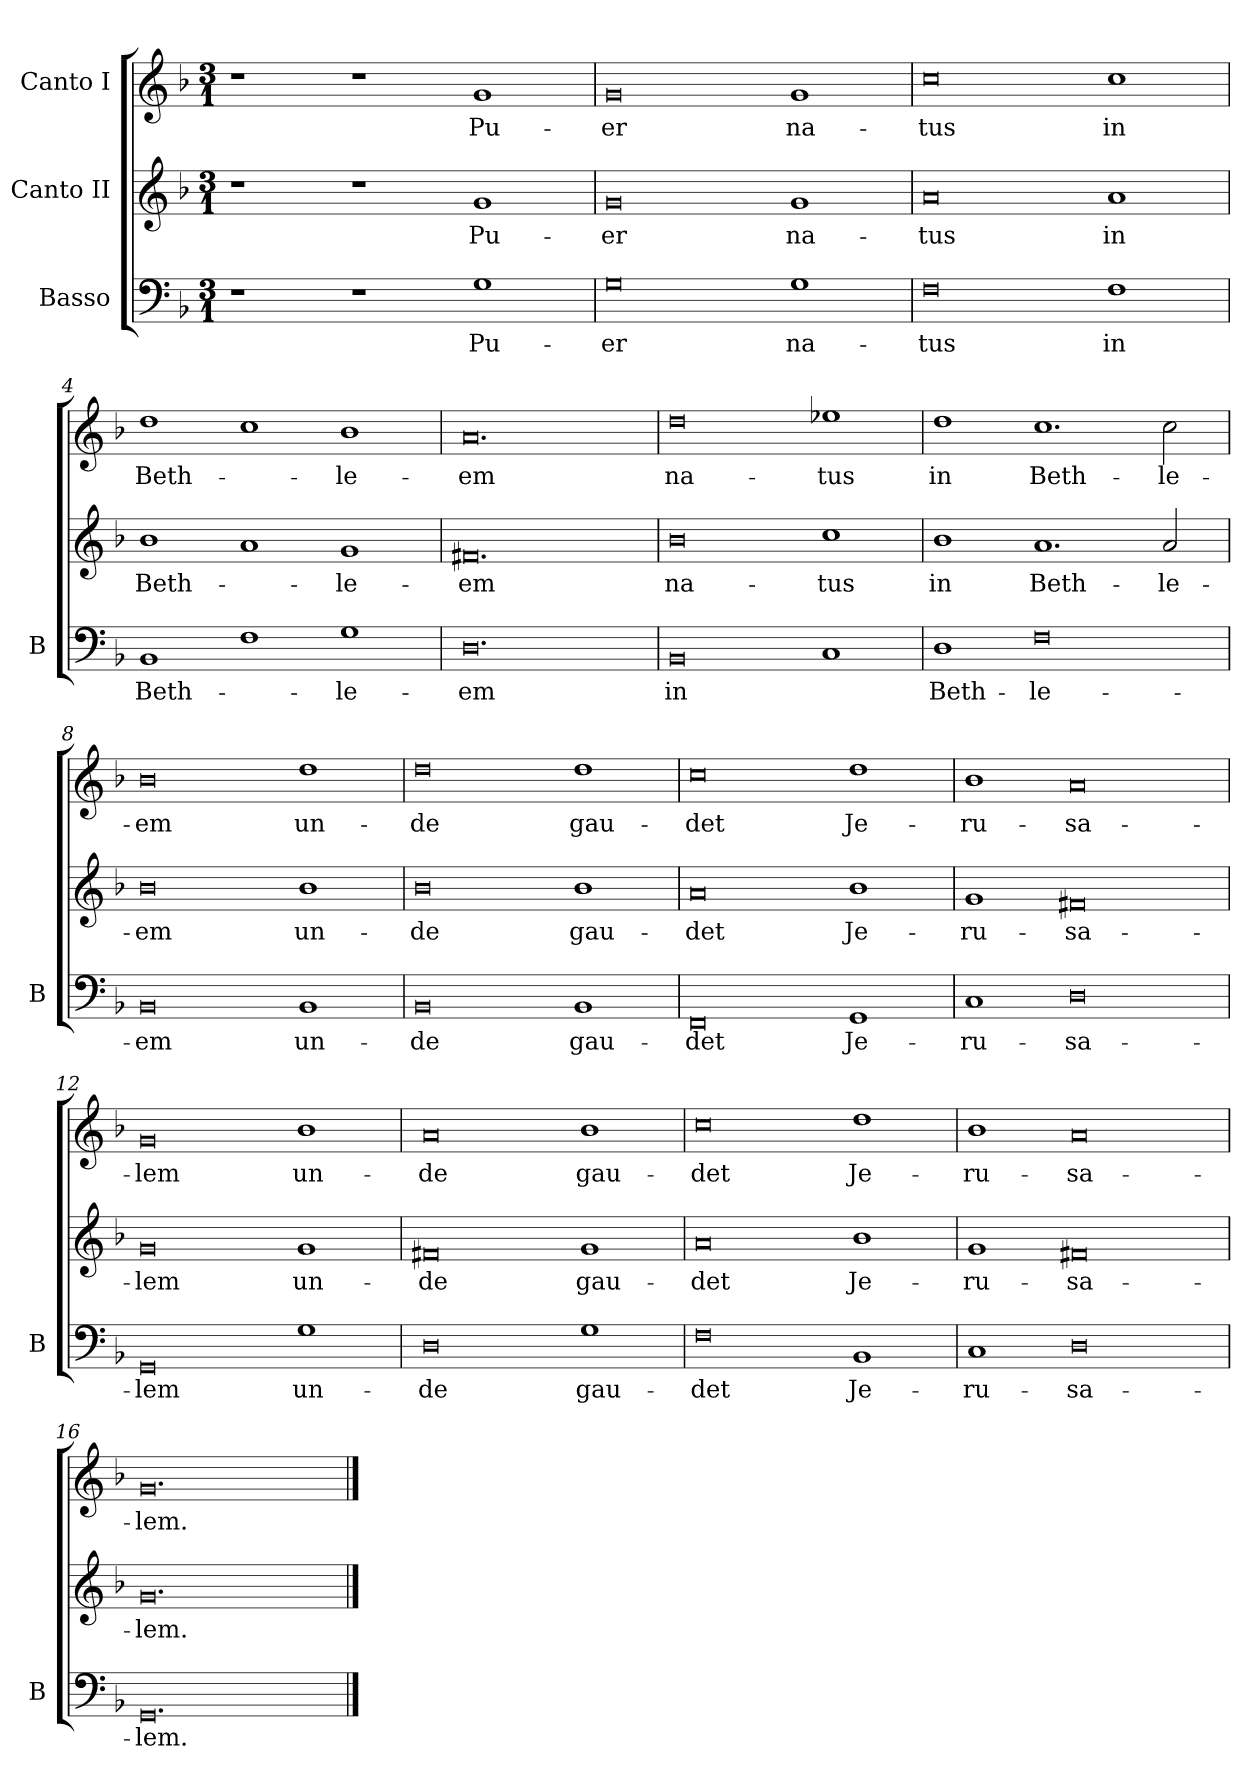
**kern	**text	**kern	**text	**kern	**text
*part3	*part3	*part2	*part2	*part1	*part1
*staff3	*staff3	*staff2	*staff2	*staff1	*staff1
*I"Basso	*	*I"Canto II	*	*I"Canto I	*
*I'B	*	*	*	*	*
*clefF4	*	*clefG2	*	*clefG2	*
*k[b-]	*	*k[b-]	*	*k[b-]	*
*M3/1	*	*M3/1	*	*M3/1	*
=1	=1	=1	=1	=1	=1
1r	.	1r	.	1r	.
1r	.	1r	.	1r	.
1G	Pu-	1g	Pu-	1g	Pu-
=2	=2	=2	=2	=2	=2
0G	-er	0g	-er	0g	-er
1G	na-	1g	na-	1g	na-
=3	=3	=3	=3	=3	=3
0F	-tus	0a	-tus	0cc	-tus
1F	in	1a	in	1cc	in
=4	=4	=4	=4	=4	=4
1BB-	Beth-	1b-	Beth-	1dd	Beth-
1F	.	1a	.	1cc	.
1G	-le-	1g	-le-	1b-	-le-
=5	=5	=5	=5	=5	=5
0.D	-em	0.f#X	-em	0.a	-em
=6	=6	=6	=6	=6	=6
0BB-	in	0b-	na-	0dd	na-
1C	.	1cc	-tus	1ee-X	-tus
=7	=7	=7	=7	=7	=7
1D	Beth-	1b-	in	1dd	in
0F	-le-	1.a	Beth-	1.cc	Beth-
.	.	2a/	-le-	2cc\	-le-
=8	=8	=8	=8	=8	=8
0BB-	-em	0b-	-em	0b-	-em
1BB-	un-	1b-	un-	1dd	un-
=9	=9	=9	=9	=9	=9
0BB-	-de	0b-	-de	0dd	-de
1BB-	gau-	1b-	gau-	1dd	gau-
=10	=10	=10	=10	=10	=10
0FF	-det	0a	-det	0cc	-det
1GG	Je-	1b-	Je-	1dd	Je-
=11	=11	=11	=11	=11	=11
1C	-ru-	1g	-ru-	1b-	-ru-
0D	-sa-	0f#X	-sa-	0a	-sa-
=12	=12	=12	=12	=12	=12
0GG	-lem	0g	-lem	0g	-lem
1G	un-	1g	un-	1b-	un-
=13	=13	=13	=13	=13	=13
0D	-de	0f#X	-de	0a	-de
1G	gau-	1g	gau-	1b-	gau-
=14	=14	=14	=14	=14	=14
0F	-det	0a	-det	0cc	-det
1BB-	Je-	1b-	Je-	1dd	Je-
=15	=15	=15	=15	=15	=15
1C	-ru-	1g	-ru-	1b-	-ru-
0D	-sa-	0f#X	-sa-	0a	-sa-
=16	=16	=16	=16	=16	=16
0.GG	-lem.	0.g	-lem.	0.g	-lem.
==	==	==	==	==	==
*-	*-	*-	*-	*-	*-
